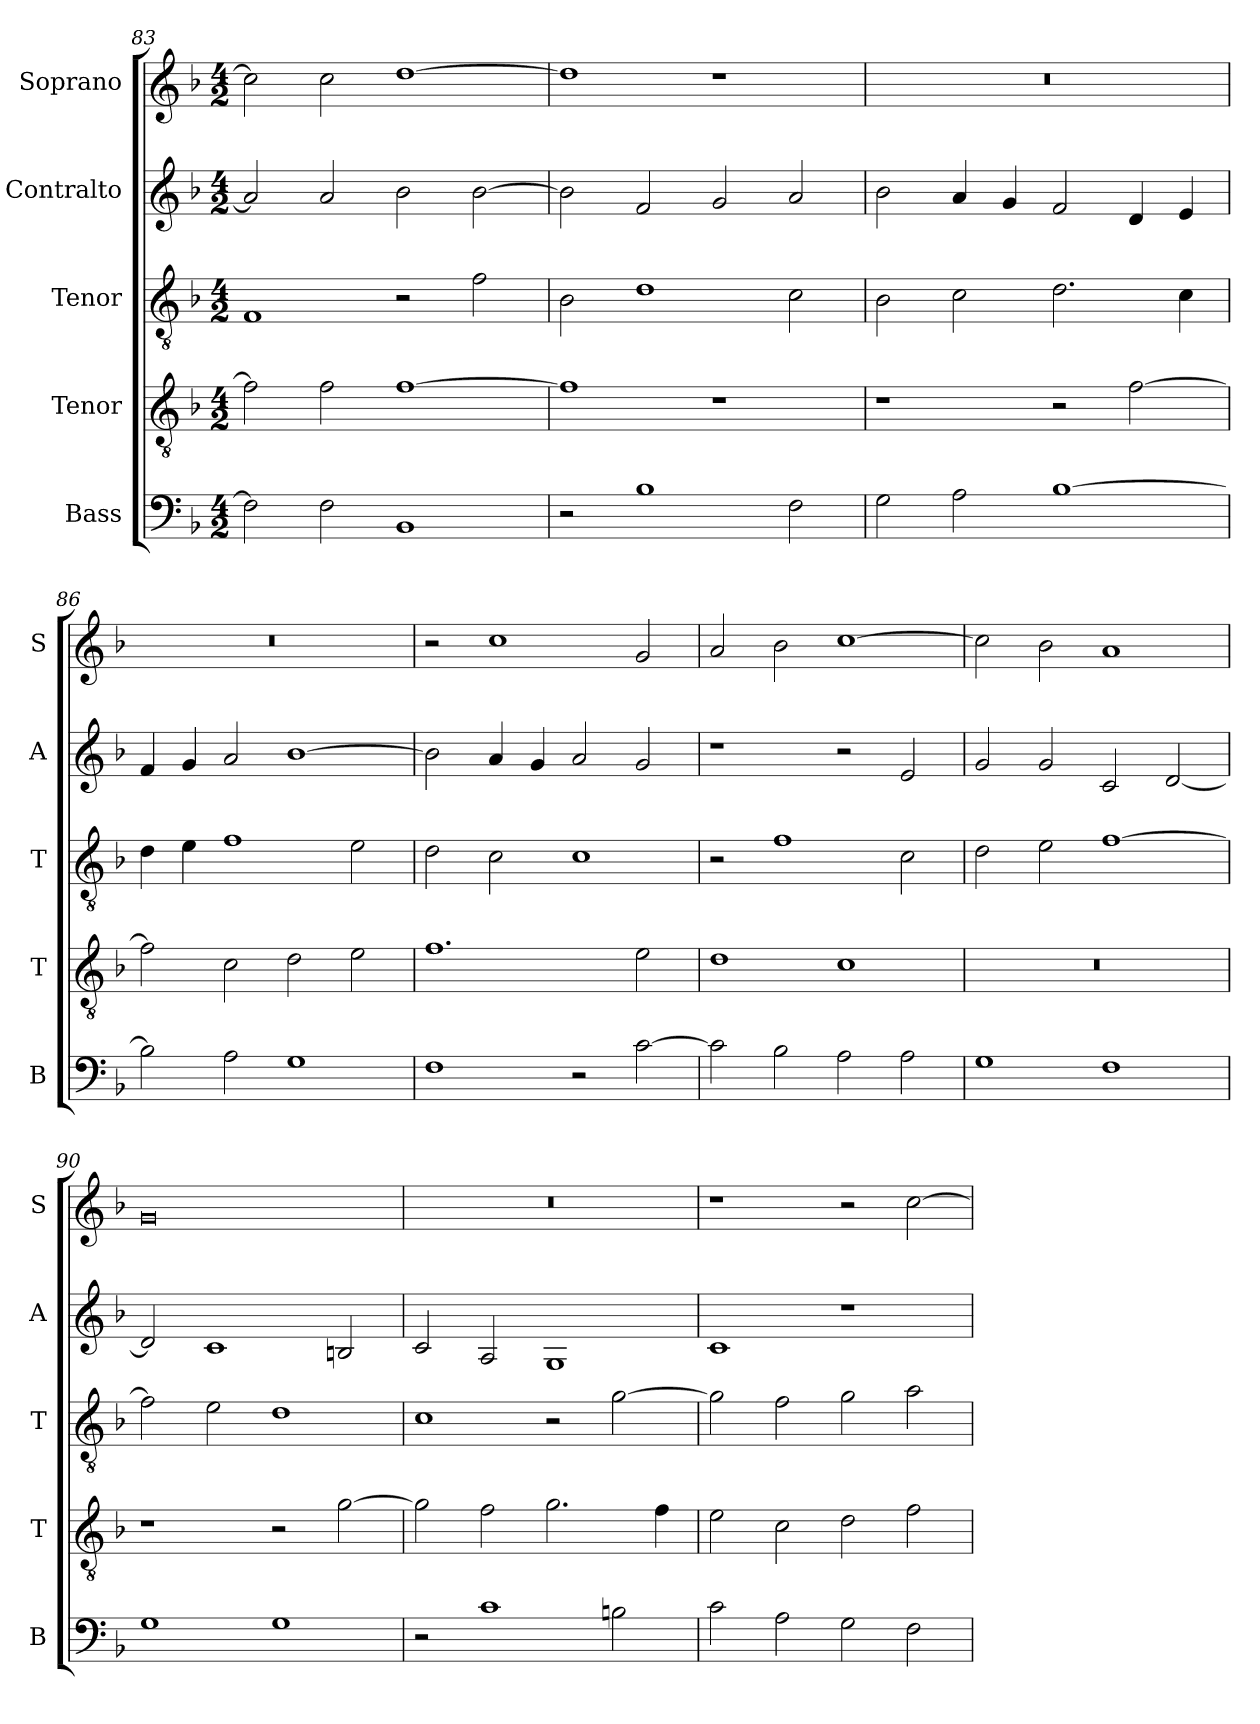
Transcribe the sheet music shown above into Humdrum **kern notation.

**kern	**kern	**kern	**kern	**kern
*part5	*part4	*part3	*part2	*part1
*staff5	*staff4	*staff3	*staff2	*staff1
*I"Bass	*I"Tenor	*I"Tenor	*I"Contralto	*I"Soprano
*I'B	*I'T	*I'T	*I'A	*I'S
*clefF4	*clefGv2	*clefGv2	*clefG2	*clefG2
*k[b-]	*k[b-]	*k[b-]	*k[b-]	*k[b-]
*F:ion	*F:ion	*F:ion	*F:ion	*F:ion
*M4/2	*M4/2	*M4/2	*M4/2	*M4/2
=83	=83	=83	=83	=83
2F]	2f]	1F	2a]	2cc]
2F	2f	.	2a	2cc
1BB-	[1f	2r	2b-	[1dd
.	.	2f	[2b-	.
=84	=84	=84	=84	=84
2r	1f]	2B-	2b-]	1dd]
1B-	.	1d	2f	.
.	1r	.	2g	1r
2F	.	2c	2a	.
=85	=85	=85	=85	=85
2G	1r	2B-	2b-	0r
2A	.	2c	4a	.
.	.	.	4g	.
[1B-	2r	2.d	2f	.
.	[2f	.	4d	.
.	.	4c	4e	.
=86	=86	=86	=86	=86
2B-]	2f]	4d	4f	0r
.	.	4e	4g	.
2A	2c	1f	2a	.
1G	2d	.	[1b-	.
.	2e	2e	.	.
=87	=87	=87	=87	=87
1F	1.f	2d	2b-]	2r
.	.	2c	4a	1cc
.	.	.	4g	.
2r	.	1c	2a	.
[2c	2e	.	2g	2g
=88	=88	=88	=88	=88
2c]	1d	2r	1r	2a
2B-	.	1f	.	2b-
2A	1c	.	2r	[1cc
2A	.	2c	2e	.
=89	=89	=89	=89	=89
1G	0r	2d	2g	2cc]
.	.	2e	2g	2b-
1F	.	[1f	2c	1a
.	.	.	[2d	.
=90	=90	=90	=90	=90
1G	1r	2f]	2d]	0g
.	.	2e	1c	.
1G	2r	1d	.	.
.	[2g	.	2Bn	.
=91	=91	=91	=91	=91
2r	2g]	1c	2c	0r
1c	2f	.	2A	.
.	2.g	2r	1G	.
2Bn	.	[2g	.	.
.	4f	.	.	.
=92	=92	=92	=92	=92
2c	2e	2g]	1c	1r
2A	2c	2f	.	.
2G	2d	2g	1r	2r
2F	2f	2a	.	[2cc
=	=	=	=	=
*-	*-	*-	*-	*-
